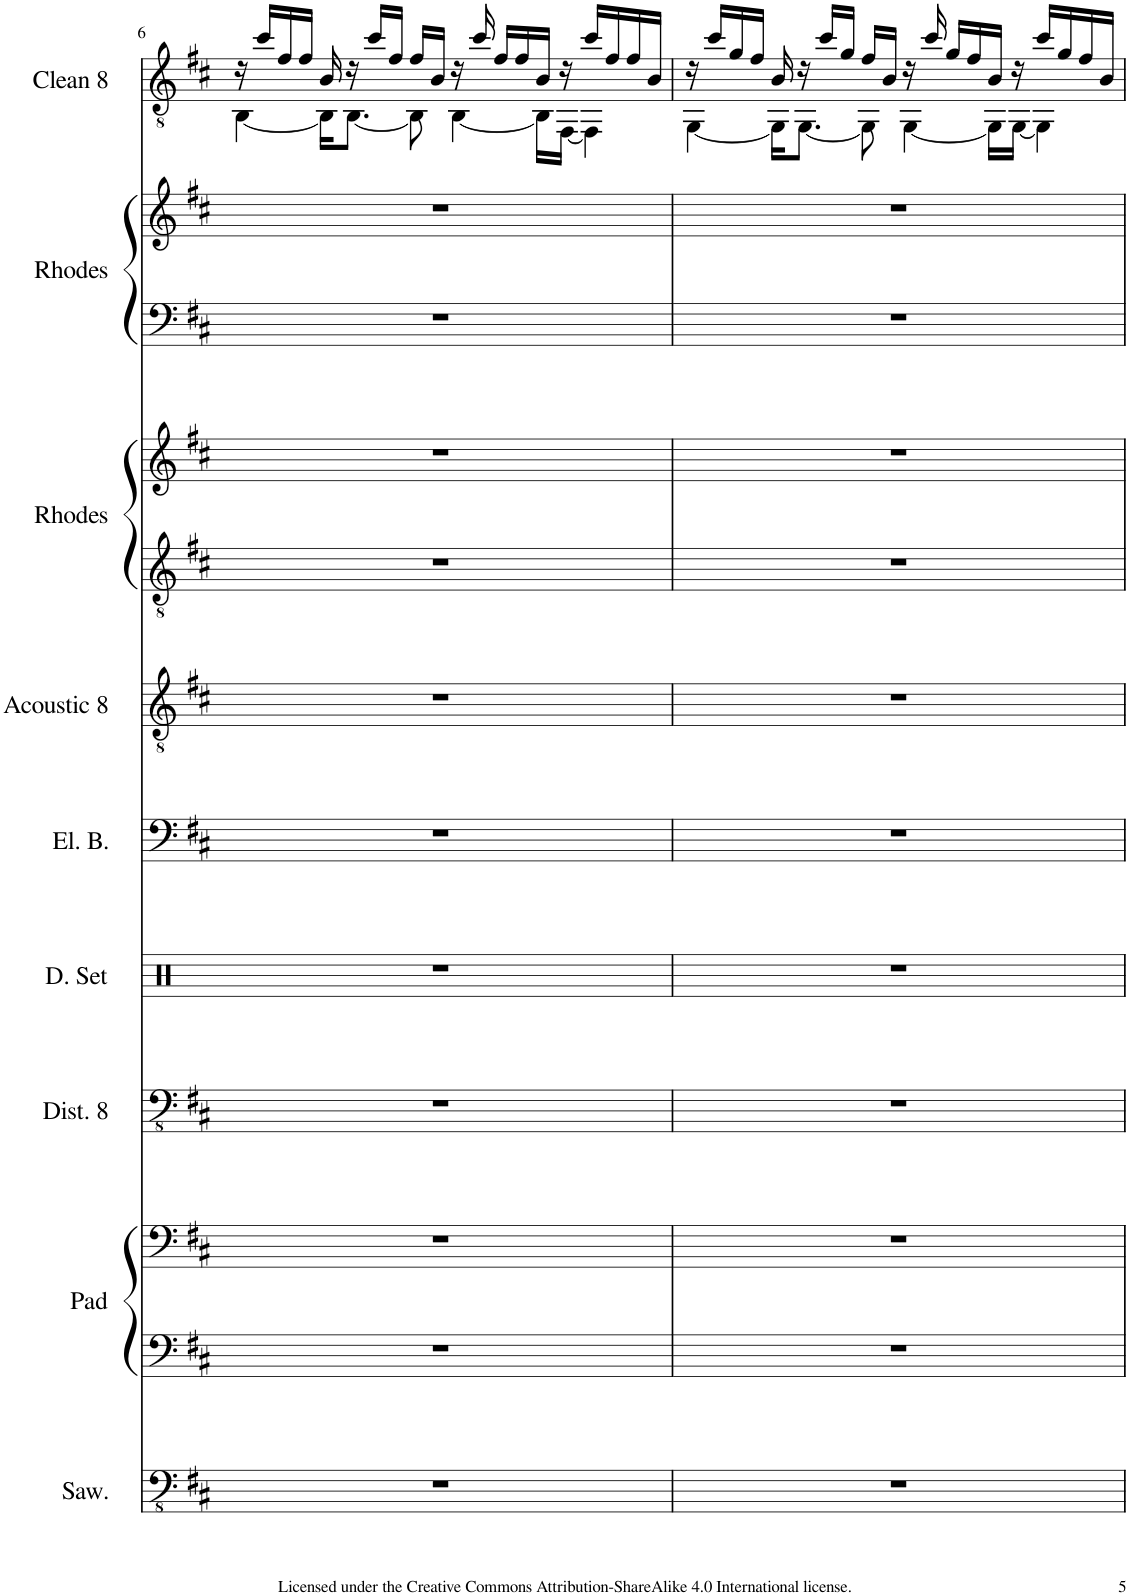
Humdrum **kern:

**kern	**kern	**kern	**kern	**kern	**kern	**kern	**kern	**kern	**kern	**kern	**kern
*part9	*part8	*part8	*part7	*part6	*part5	*part4	*part3	*part3	*part2	*part2	*part1
*staff12	*staff11	*staff10	*staff9	*staff8	*staff7	*staff6	*staff5	*staff4	*staff3	*staff2	*staff1
*I"Sawtooth	*I"Pad Synth	*	*I"Distorted 8-str. Guitar	*I"Drumset	*I"Electric Bass	*I"Acoustic 8-str. Guitar	*I"Rhodes Piano	*	*I"Rhodes Piano	*	*I"Electric 8-str. Guitar
*I'Saw.	*I'Pad	*	*I'Dist. 8	*I'D. Set	*I'El. B.	*I'Acoustic 8	*I'Rhodes	*	*I'Rhodes	*	*
!!LO:PB:g=z
*clefFv4	*clefF4	*clefF4	*clefFv4	*clefX	*clefF4	*clefGv2	*clefGv2	*clefG2	*clefF4	*clefG2	*clefGv2
*	*	*	*	*	*Trd7c12	*	*	*	*	*	*
*k[f#c#]	*k[f#c#]	*k[f#c#]	*k[f#c#]	*k[]	*k[f#c#]	*k[f#c#]	*k[f#c#]	*k[f#c#]	*k[f#c#]	*k[f#c#]	*k[f#c#]
*M5/4	*M5/4	*M5/4	*M5/4	*M5/4	*M5/4	*M5/4	*M5/4	*M5/4	*M5/4	*M5/4	*M5/4
=6	=6	=6	=6	=6	=6	=6	=6	=6	=6	=6	=6
*	*	*	*	*	*	*	*	*	*	*	*^
4%5r	4%5r	4%5r	4%5r	4%5r	4%5r	4%5r	4%5r	4%5r	4%5r	4%5r	16r	[4BB\
.	.	.	.	.	.	.	.	.	.	.	16cc#/LL	.
.	.	.	.	.	.	.	.	.	.	.	16f#/	.
.	.	.	.	.	.	.	.	.	.	.	16f#/JJ	.
.	.	.	.	.	.	.	.	.	.	.	16B/	16BB\KL]
.	.	.	.	.	.	.	.	.	.	.	16r	[8.BB\J
.	.	.	.	.	.	.	.	.	.	.	16cc#/LL	.
.	.	.	.	.	.	.	.	.	.	.	16f#/JJ	.
.	.	.	.	.	.	.	.	.	.	.	16f#/LL	8BB\]
.	.	.	.	.	.	.	.	.	.	.	16B/JJ	.
.	.	.	.	.	.	.	.	.	.	.	16r	[4BB\
.	.	.	.	.	.	.	.	.	.	.	16cc#/	.
.	.	.	.	.	.	.	.	.	.	.	16f#/LL	.
.	.	.	.	.	.	.	.	.	.	.	16f#/	.
.	.	.	.	.	.	.	.	.	.	.	16B/JJ	16BB\LL]
.	.	.	.	.	.	.	.	.	.	.	16r	[16FF#\JJ
.	.	.	.	.	.	.	.	.	.	.	16cc#/LL	4FF#\]
.	.	.	.	.	.	.	.	.	.	.	16f#/	.
.	.	.	.	.	.	.	.	.	.	.	16f#/	.
.	.	.	.	.	.	.	.	.	.	.	16B/JJ	.
=7	=7	=7	=7	=7	=7	=7	=7	=7	=7	=7	=7	=7
4%5r	4%5r	4%5r	4%5r	4%5r	4%5r	4%5r	4%5r	4%5r	4%5r	4%5r	16r	[4GG\
.	.	.	.	.	.	.	.	.	.	.	16cc#/LL	.
.	.	.	.	.	.	.	.	.	.	.	16g/	.
.	.	.	.	.	.	.	.	.	.	.	16f#/JJ	.
.	.	.	.	.	.	.	.	.	.	.	16B/	16GG\KL]
.	.	.	.	.	.	.	.	.	.	.	16r	[8.GG\J
.	.	.	.	.	.	.	.	.	.	.	16cc#/LL	.
.	.	.	.	.	.	.	.	.	.	.	16g/JJ	.
.	.	.	.	.	.	.	.	.	.	.	16f#/LL	8GG\]
.	.	.	.	.	.	.	.	.	.	.	16B/JJ	.
.	.	.	.	.	.	.	.	.	.	.	16r	[4GG\
.	.	.	.	.	.	.	.	.	.	.	16cc#/	.
.	.	.	.	.	.	.	.	.	.	.	16g/LL	.
.	.	.	.	.	.	.	.	.	.	.	16f#/	.
.	.	.	.	.	.	.	.	.	.	.	16B/JJ	16GG\LL]
.	.	.	.	.	.	.	.	.	.	.	16r	[16GG\JJ
.	.	.	.	.	.	.	.	.	.	.	16cc#/LL	4GG\]
.	.	.	.	.	.	.	.	.	.	.	16g/	.
.	.	.	.	.	.	.	.	.	.	.	16f#/	.
.	.	.	.	.	.	.	.	.	.	.	16B/JJ	.
*	*	*	*	*	*	*	*	*	*	*	*v	*v
=	=	=	=	=	=	=	=	=	=	=	=
*-	*-	*-	*-	*-	*-	*-	*-	*-	*-	*-	*-
